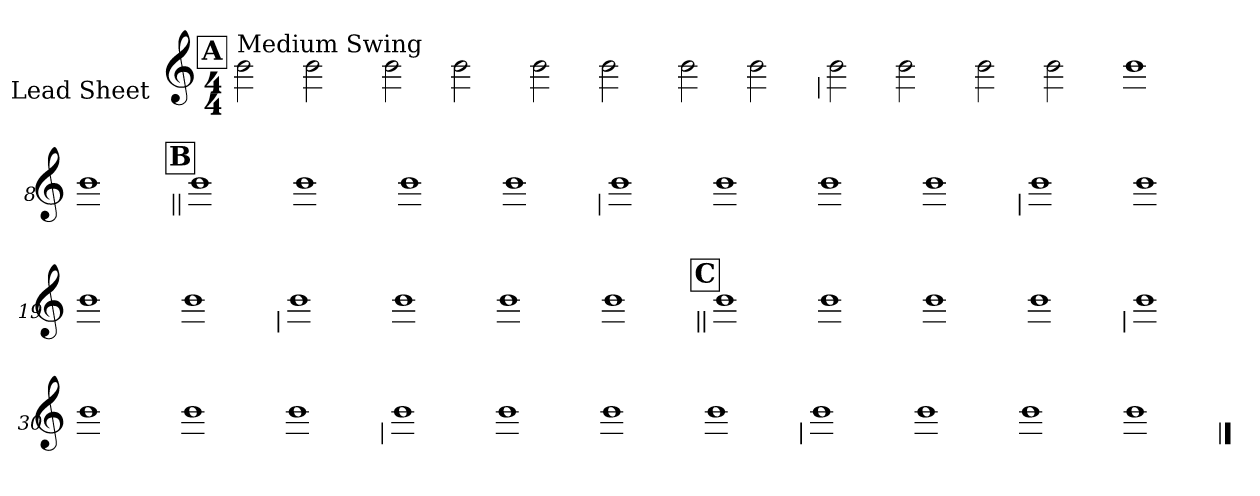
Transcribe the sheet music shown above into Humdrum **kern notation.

**kern
*part1
*staff1
*I"Lead Sheet
*stria0
*clefG2
*k[]
*a:
*M4/4
!!LO:REH:place=s1:a:t=A
=1||
!LO:TX:a:t=Medium Swing
2b
2b
=2-
2b
2b
=3-
2b
2b
=4-
2b
2b
!!LO:LB:g=z
=5
2b
2b
=6-
2b
2b
=7-
1b
=8-
1b
!!LO:LB:g=z
!!LO:REH:place=s1:a:t=B
=9||
1b
=10-
1b
=11-
1b
=12-
1b
!!LO:LB:g=z
=13
1b
=14-
1b
=15-
1b
=16-
1b
!!LO:LB:g=z
=17
1b
=18-
1b
=19-
1b
=20-
1b
!!LO:LB:g=z
=21
1b
=22-
1b
=23-
1b
=24-
1b
!!LO:LB:g=z
!!LO:REH:place=s1:a:t=C
=25||
1b
=26-
1b
=27-
1b
=28-
1b
!!LO:LB:g=z
=29
1b
=30-
1b
=31-
1b
=32-
1b
!!LO:LB:g=z
=33
1b
=34-
1b
=35-
1b
=36-
1b
!!LO:LB:g=z
=37
1b
=38-
1b
=39-
1b
=40-
1b
==
*-
